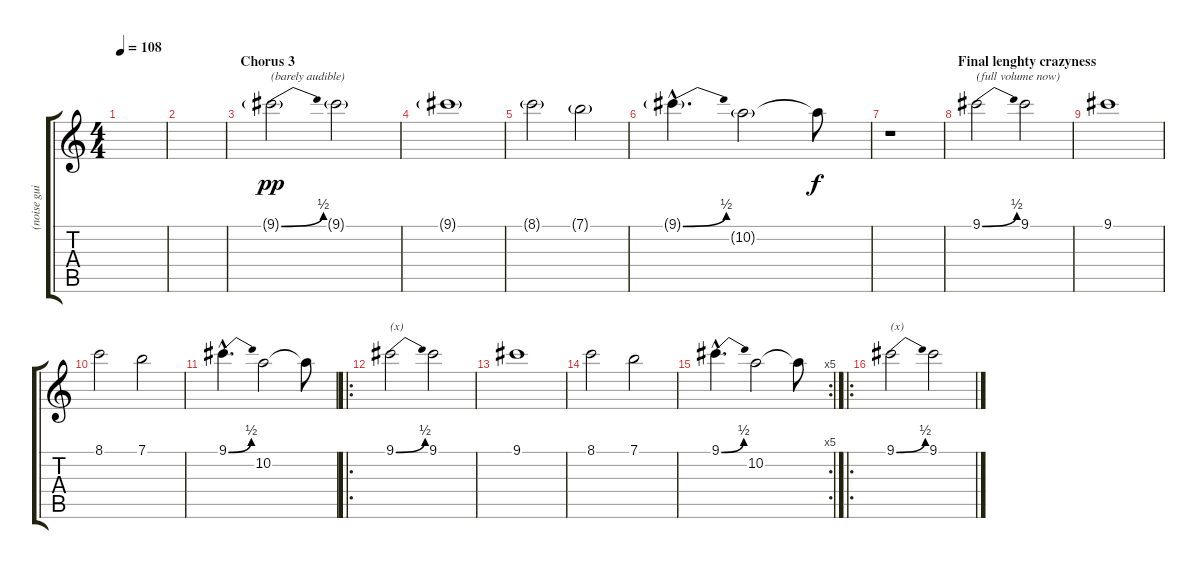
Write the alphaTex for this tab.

\track ("(noise guitar 2)" "(noise gui") {instrument distortionguitar}
\staff {score tabs}
\tuning (E4 B3 G3 D3 A2 E2) {hide}
\ts (4 4)
\tempo 108
\clef g2
\ks c
|
|
\section ("" "Chorus 3")
9.1{be (bend 0 0 60 2) g}.2{txt "(barely audible)" dy pp} 9.1{g}.2 |
9.1{g}.1 |
8.1{g}.2 7.1{g}.2 |
9.1{be (bend 0 0 60 2) g hac}.4{d} 10.2{g}.2 10.2{t}.8{dy f} |
r.1 |
\section ("" "Final lenghty crazyness")
9.1{be (bend 0 0 60 2)}.2{txt "(full volume now)"} 9.1.2 |
9.1.1 |
8.1.2 7.1.2 |
9.1{be (bend 0 0 60 2) hac}.4{d} 10.2.2 10.2{t}.8 |
\ro
9.1{be (bend 0 0 60 2)}.2{txt "(x)"} 9.1.2 |
9.1.1 |
8.1.2 7.1.2 |
\rc 5
9.1{be (bend 0 0 60 2) hac}.4{d} 10.2.2 10.2{t}.8 |
\ro
9.1{be (bend 0 0 60 2)}.2{txt "(x)"} 9.1.2
